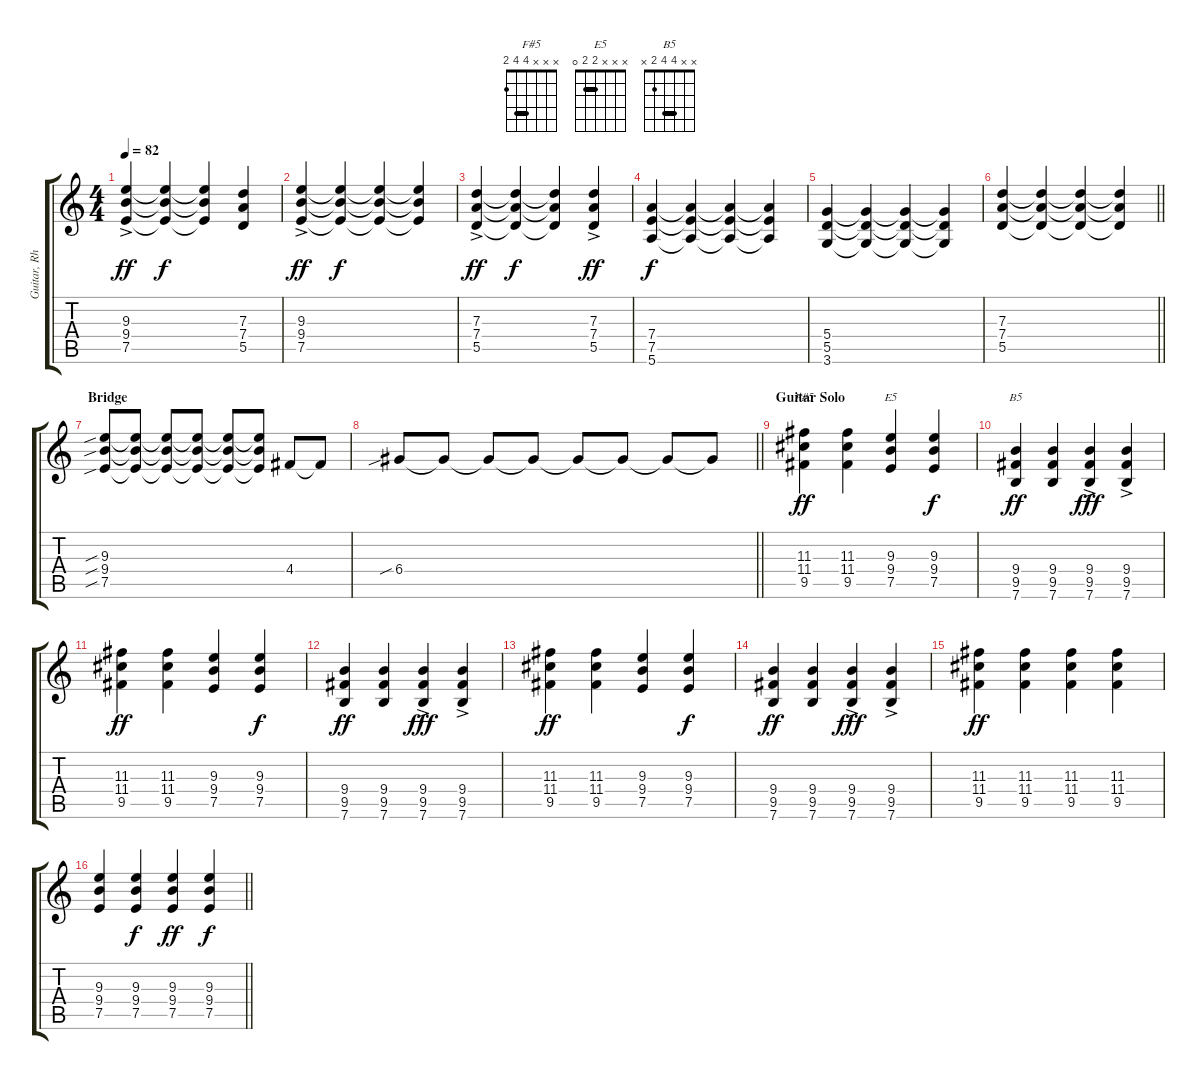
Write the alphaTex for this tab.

\track ("Guitar, Rhythm" "Guitar, Rh") {instrument electricguitarclean}
\staff {score tabs}
\tuning (E4 B3 G3 D3 A2 E2) {hide}
\chord ("F#5" x x x 4 4 2) {barre 4}
\chord ("E5" x x x 2 2 0) {barre 2}
\chord ("B5" x x 4 4 2 x) {barre 4}
\ts (4 4)
\tempo 82
\clef g2
\ks c
(9.3{ac} 9.4{ac} 7.5{ac}).4{dy ff} (9.3{t} 9.4{t} 7.5{t}).4{dy f} (9.3{t} 9.4{t} 7.5{t}).4 (7.3 7.4 5.5).4 |
(9.3{ac} 9.4{ac} 7.5{ac}).4{dy ff} (9.3{t} 9.4{t} 7.5{t}).4{dy f} (9.3{t} 9.4{t} 7.5{t}).4 (9.3{t} 9.4{t} 7.5{t}).4 |
(7.3{ac} 7.4{ac} 5.5{ac}).4{dy ff} (7.3{t} 7.4{t} 5.5{t}).4{dy f} (7.3{t} 7.4{t} 5.5{t}).4 (7.3{ac} 7.4{ac} 5.5{ac}).4{dy ff} |
(7.4 7.5 5.6).4{dy f} (7.4{t} 7.5{t} 5.6{t}).4 (7.4{t} 7.5{t} 5.6{t}).4 (7.4{t} 7.5{t} 5.6{t}).4 |
(5.4 5.5 3.6).4 (5.4{t} 5.5{t} 3.6{t}).4 (5.4{t} 5.5{t} 3.6{t}).4 (5.4{t} 5.5{t} 3.6{t}).4 |
\barLineRight lightlight
(7.3 7.4 5.5).4 (7.3{t} 7.4{t} 5.5{t}).4 (7.3{t} 7.4{t} 5.5{t}).4 (7.3{t} 7.4{t} 5.5{t}).4 |
\section ("" "Bridge")
(9.3{sib} 9.4{sib} 7.5{sib}).8 (9.3{t} 9.4{t} 7.5{t}).8 (9.3{t} 9.4{t} 7.5{t}).8 (9.3{t} 9.4{t} 7.5{t}).8 (9.3{t} 9.4{t} 7.5{t}).8 (9.3{t} 9.4{t} 7.5{t}).8 4.4.8 4.4{t}.8 |
\barLineRight lightlight
6.4{sib}.8 6.4{t}.8 6.4{t}.8 6.4{t}.8 6.4{t}.8 6.4{t}.8 6.4{t}.8 6.4{t}.8 |
\section ("" "Guitar Solo")
(11.3 11.4 9.5).4{ch "F#5" dy ff} (11.3 11.4 9.5).4 (9.3 9.4 7.5).4{ch "E5"} (9.3 9.4 7.5).4{dy f} |
(9.4 9.5 7.6).4{ch "B5" dy ff} (9.4 9.5 7.6).4 (9.4{ac} 9.5{ac} 7.6).4{dy fff} (9.4{ac} 9.5{ac} 7.6).4 |
(11.3 11.4 9.5).4{dy ff} (11.3 11.4 9.5).4 (9.3 9.4 7.5).4 (9.3 9.4 7.5).4{dy f} |
(9.4 9.5 7.6).4{dy ff} (9.4 9.5 7.6).4 (9.4{ac} 9.5{ac} 7.6).4{dy fff} (9.4{ac} 9.5{ac} 7.6).4 |
(11.3 11.4 9.5).4{dy ff} (11.3 11.4 9.5).4 (9.3 9.4 7.5).4 (9.3 9.4 7.5).4{dy f} |
(9.4 9.5 7.6).4{dy ff} (9.4 9.5 7.6).4 (9.4{ac} 9.5{ac} 7.6).4{dy fff} (9.4{ac} 9.5{ac} 7.6).4 |
(11.3 11.4 9.5).4{dy ff} (11.3 11.4 9.5).4 (11.3 11.4 9.5).4 (11.3 11.4 9.5).4 |
\barLineRight lightlight
(9.3 9.4 7.5).4 (9.3 9.4 7.5).4{dy f} (9.3 9.4 7.5).4{dy ff} (9.3 9.4 7.5).4{dy f}
